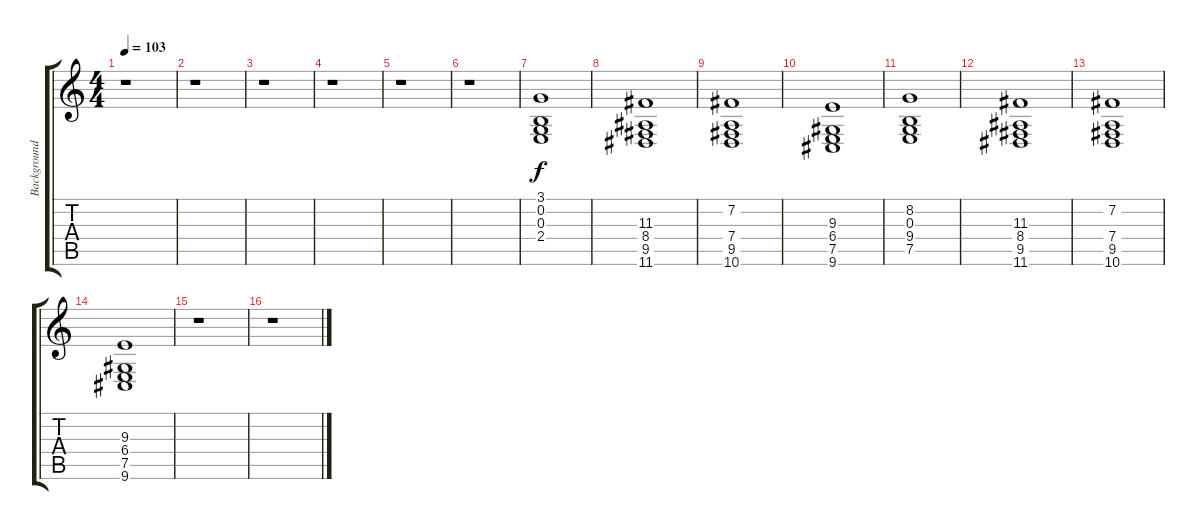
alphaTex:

\track ("Background" "Background") {instrument lead7fifths}
\staff {score tabs}
\tuning (E4 B3 G3 D3 A2 E2) {hide}
\ts (4 4)
\tempo 103
\clef g2
\ks c
r.1{dy f} |
r.1 |
r.1 |
r.1 |
r.1 |
r.1 |
(3.1 0.2 0.3 2.4).1 |
(11.3 8.4 9.5 11.6).1 |
(7.2 7.4 9.5 10.6).1 |
(9.3 6.4 7.5 9.6).1 |
(8.2 0.3 9.4 7.5).1 |
(11.3 8.4 9.5 11.6).1 |
(7.2 7.4 9.5 10.6).1 |
(9.3 6.4 7.5 9.6).1 |
r.1 |
r.1
